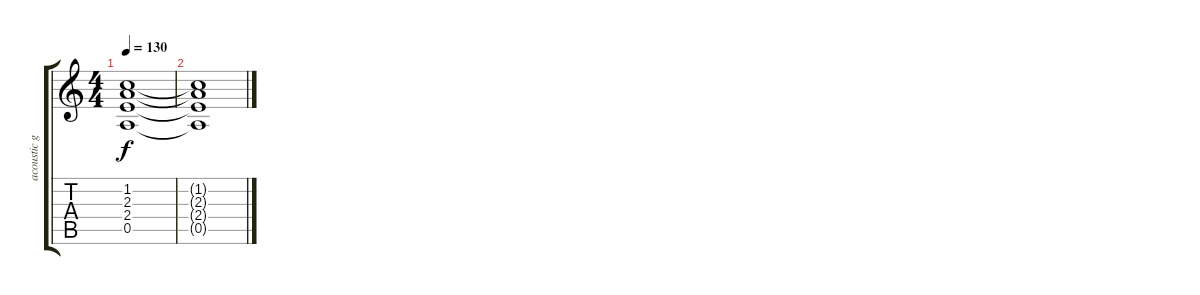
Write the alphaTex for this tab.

\track ("acoustic guitar" "acoustic g") {instrument acousticguitarnylon}
\staff {score tabs}
\tuning (E4 B3 G3 D3 A2 E2) {hide}
\ts (4 4)
\tempo 130
\clef g2
\ks c
(1.2 2.3 2.4 0.5).1{dy f} |
(1.2{t} 2.3{t} 2.4{t} 0.5{t}).1
